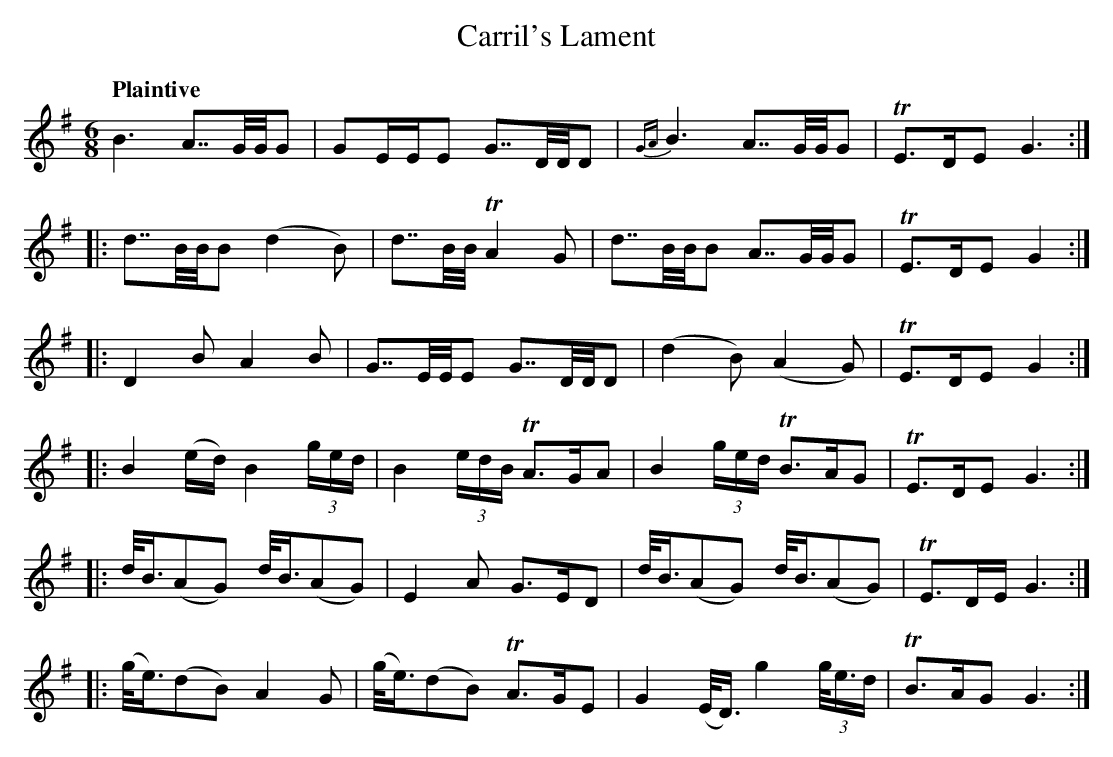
X:1
T:Carril's Lament
M:6/8
L:1/8
Q:"Plaintive"
K:G
B3 A>>GG/4G|GE/E/E G>>DD/4D|{GA}B3 A>>GG/4G|TE>DE G3:|
|:d>>BB/4B (d2B)|d>>BB/4 TA2G|d>>BB/4B A>>GG/4G|TE>DE G2:|
|:D2-B A2-B|G>>EE/4E G>>DD/4D|(d2B) (A2G)|TE>DE G2:|
|:B2 (e/d/) B2 (3g/e/d/|B2 (3e/d/B/ TA>GA|B2 (3g/e/d/ TB>AG|TE>DE G3:|
L:1/16
|:d<B(A2G2) d<B(A2G2)|E4A2 G3ED2| d<B(A2G2) d<B(A2G2)|TE3DE G6:|
|:(g<e)(d2B2) A4-G2|(g<e)(d2B2) TA3GE2|G4 (E<D) g4 (3g<ed|TB3AG2 G6:|]
